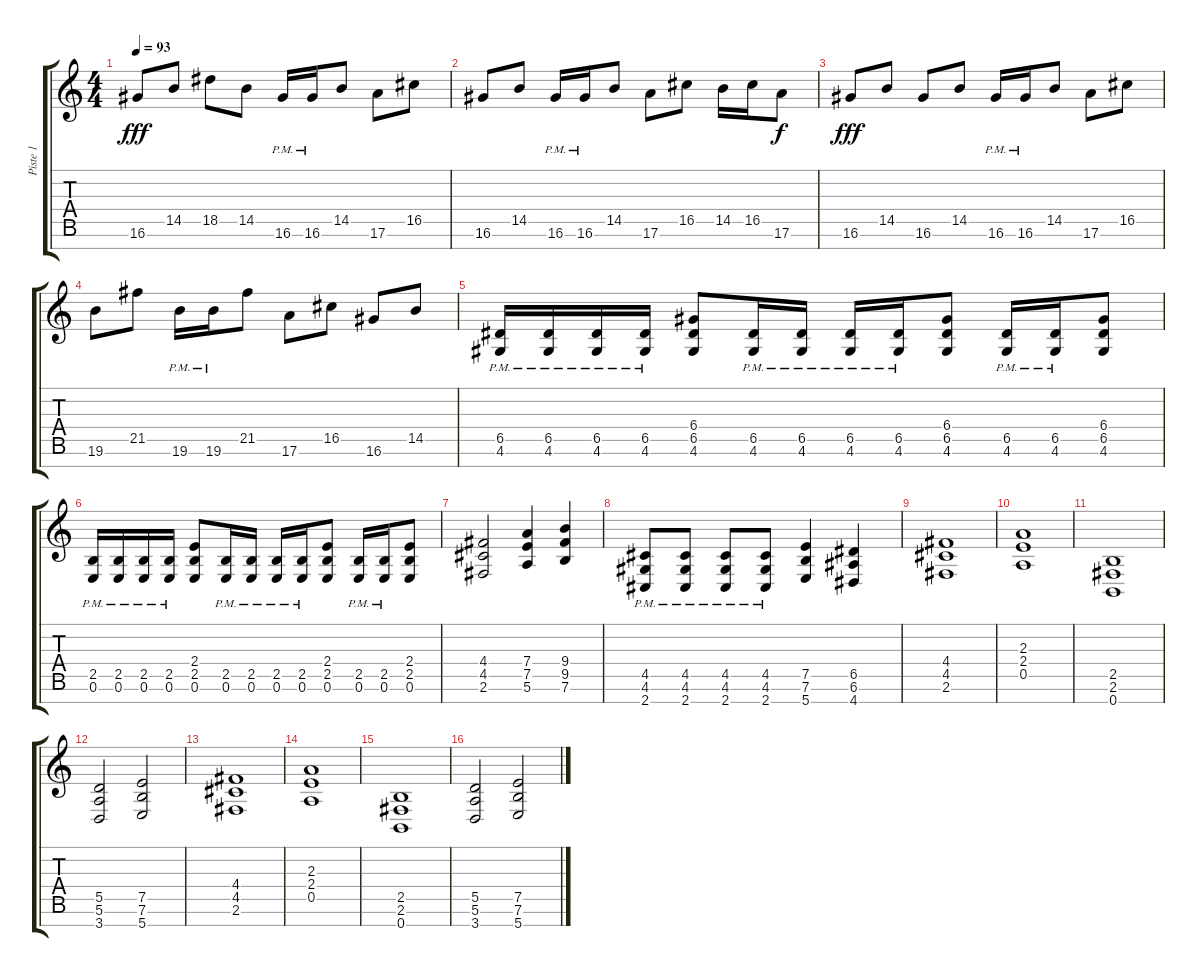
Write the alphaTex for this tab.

\track ("Piste 1" "Piste 1") {instrument distortionguitar}
\staff {score tabs}
\tuning (E4 B3 G3 D3 A2 E2 B1) {hide}
\ts (4 4)
\tempo 93
\clef g2
\ks c
16.6.8{dy fff} 14.5.8 18.5.8 14.5.8 16.6{pm}.16 16.6{pm}.16 14.5.8 17.6.8 16.5.8 |
16.6.8 14.5.8 16.6{pm}.16 16.6{pm}.16 14.5.8 17.6.8 16.5.8 14.5.16 16.5.16 17.6.8{dy f} |
16.6.8{dy fff} 14.5.8 16.6.8 14.5.8 16.6{pm}.16 16.6{pm}.16 14.5.8 17.6.8 16.5.8 |
19.6.8 21.5.8 19.6{pm}.16 19.6{pm}.16 21.5.8 17.6.8 16.5.8 16.6.8 14.5.8 |
(6.5{pm} 4.6{pm}).16 (6.5{pm} 4.6{pm}).16 (6.5{pm} 4.6{pm}).16 (6.5{pm} 4.6{pm}).16 (6.4 6.5 4.6).8 (6.5{pm} 4.6{pm}).16 (6.5{pm} 4.6{pm}).16 (6.5{pm} 4.6{pm}).16 (6.5{pm} 4.6{pm}).16 (6.4 6.5 4.6).8 (6.5{pm} 4.6{pm}).16 (6.5{pm} 4.6{pm}).16 (6.4 6.5 4.6).8 |
(2.5{pm} 0.6{pm}).16 (2.5{pm} 0.6{pm}).16 (2.5{pm} 0.6{pm}).16 (2.5{pm} 0.6{pm}).16 (2.4 2.5 0.6).8 (2.5{pm} 0.6{pm}).16 (2.5{pm} 0.6{pm}).16 (2.5{pm} 0.6{pm}).16 (2.5{pm} 0.6{pm}).16 (2.4 2.5 0.6).8 (2.5{pm} 0.6{pm}).16 (2.5{pm} 0.6{pm}).16 (2.4 2.5 0.6).8 |
(4.4 4.5 2.6).2 (7.4 7.5 5.6).4 (9.4 9.5 7.6).4 |
(4.5{pm} 4.6{pm} 2.7{pm}).8 (4.5{pm} 4.6{pm} 2.7{pm}).8 (4.5{pm} 4.6{pm} 2.7{pm}).8 (4.5{pm} 4.6{pm} 2.7{pm}).8 (7.5 7.6 5.7).4 (6.5 6.6 4.7).4 |
(4.4 4.5 2.6).1 |
(2.3 2.4 0.5).1 |
(2.5 2.6 0.7).1 |
(5.5 5.6 3.7).2 (7.5 7.6 5.7).2 |
(4.4 4.5 2.6).1 |
(2.3 2.4 0.5).1 |
(2.5 2.6 0.7).1 |
(5.5 5.6 3.7).2 (7.5 7.6 5.7).2
